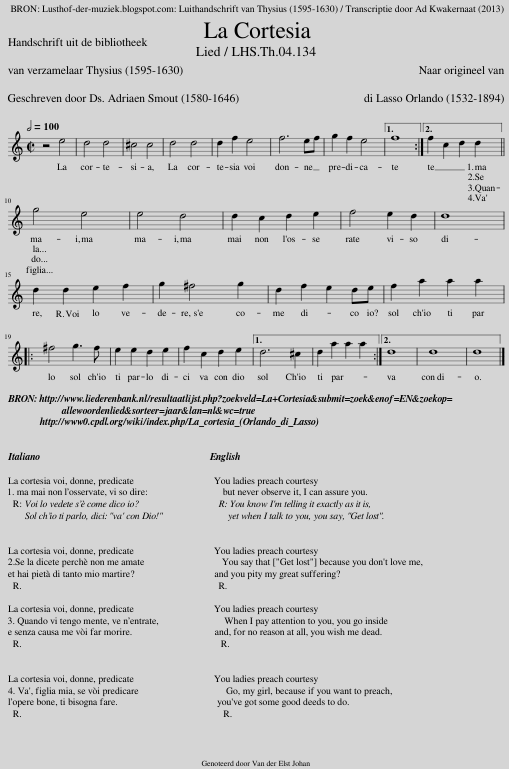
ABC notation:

X:1
L:1/8
Q:1/2=100
M:2/2
I:linebreak $
K:C
U:s=!stemless!
V:1 treble
V:1
 z4 e4 | d4 d4 | ^c4 c4 | d4 d4 | d2 f2 e4 | %5
 f6 ef | g2 f2 e4 |1 sf8 :|2 f2 c2 d2 d2 ||$ g4 e4 | %10
 e4 d4 | d2 c2 d2 e2 | f4 e2 d2 | sd8 |$ d2 d2 e2 f2 | %15
 g2 ^f4 g2 | d2 f2 e2 de | f2 a2 a2 a2 |:$ ^f4 g3 f | e2 e2 d2 e2 | %20
 f2 c2 d2 e2 |1 d6 ^c2 | d2 a2 a2 a2 :|2 sd8 | sd8 | %25
 sd8 |] %26
